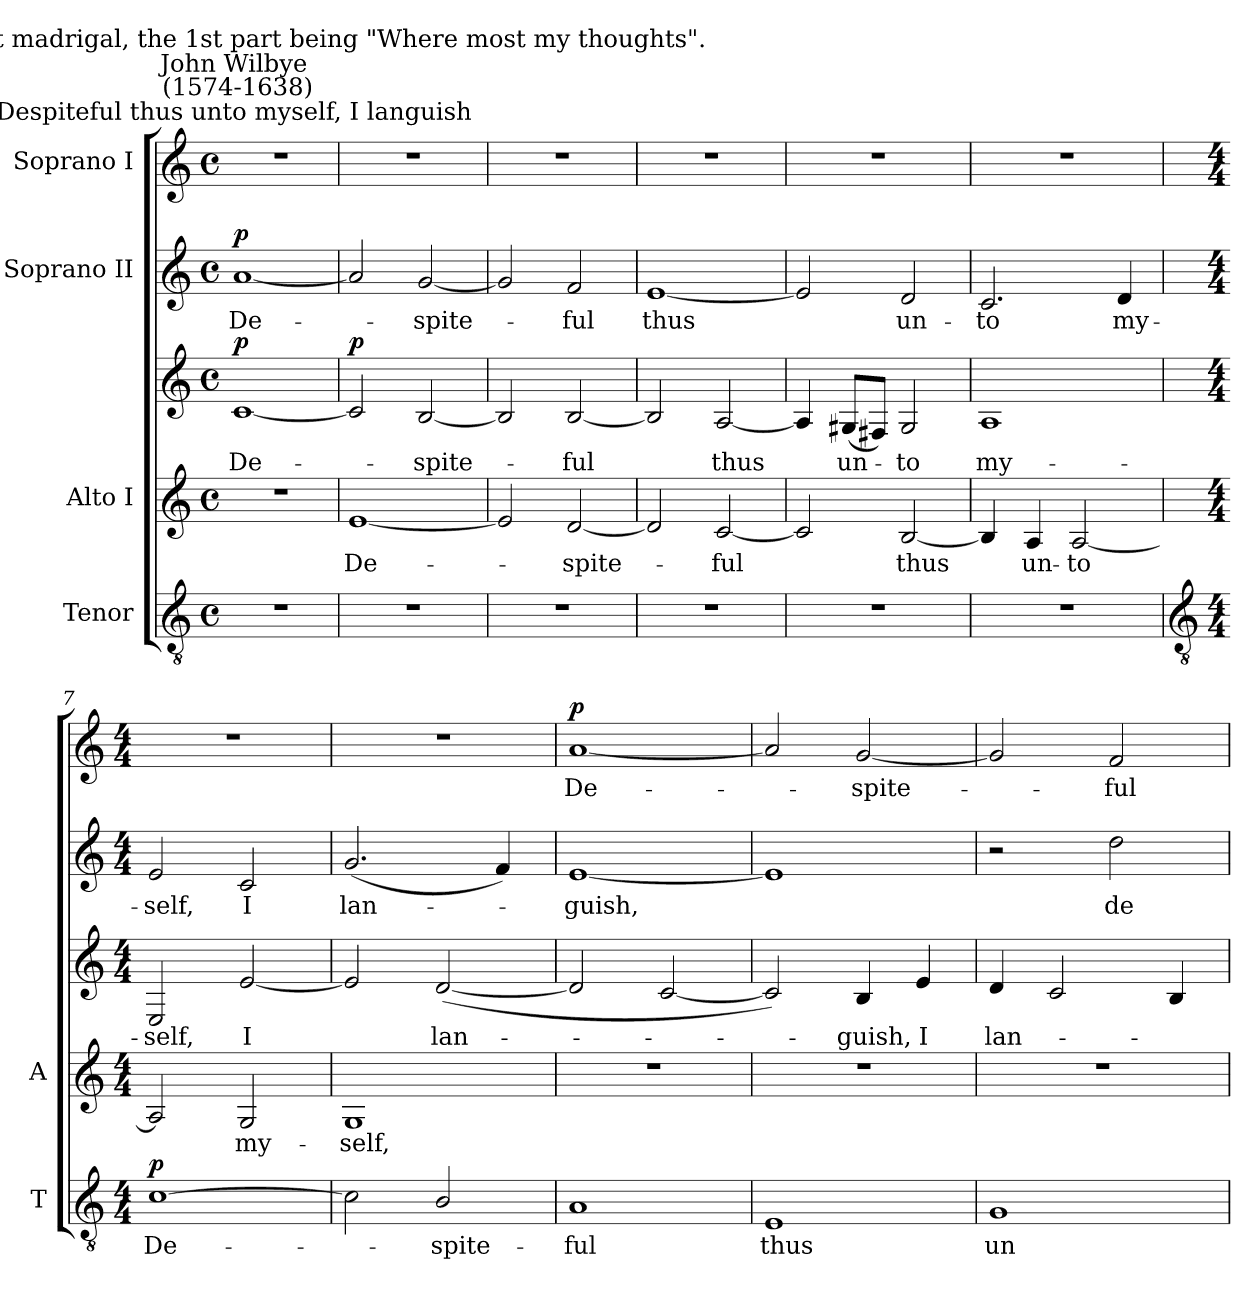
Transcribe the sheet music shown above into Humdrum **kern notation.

**kern	**text	**dynam	**kern	**text	**kern	**text	**dynam	**kern	**text	**dynam	**kern	**text	**dynam
*part4	*part4	*part4	*part3	*part3	*part3	*part3	*part3	*part2	*part2	*part2	*part1	*part1	*part1
*staff5	*staff5	*staff5	*staff4	*staff4	*staff3	*staff3	*staff3/4	*staff2	*staff2	*staff2	*staff1	*staff1	*staff1
*I"Tenor	*	*	*I"Alto I	*	*	*	*	*I"Soprano II	*	*	*I"Soprano I	*	*
*I'T	*	*	*I'A	*	*	*	*	*	*	*	*	*	*
*clefGv2	*	*	*clefG2	*	*clefG2	*	*	*clefG2	*	*	*clefG2	*	*
*k[]	*	*	*k[]	*	*k[]	*	*	*k[]	*	*	*k[]	*	*
*C:	*	*	*C:	*	*C:	*	*	*C:	*	*	*C:	*	*
*M4/4	*	*	*M4/4	*	*M4/4	*	*	*M4/4	*	*	*M4/4	*	*
*met(c)	*	*	*met(c)	*	*met(c)	*	*	*met(c)	*	*	*met(c)	*	*
=1	=1	=1	=1	=1	=1	=1	=1	=1	=1	=1	=1	=1	=1
!	!	!	!	!	!	!	!	!	!	!	!LO:TX:a:cj:t=Despiteful thus unto myself, I languish	!	!
!	!	!	!	!	!	!	!	!	!	!	!LO:TX:a:cj:t=John Wilbye\n (1574-1638)	!	!
!	!	!	!	!	!	!	!	!	!	!	!LO:TX:a:cj:t=2nd part of a 2-part madrigal, the 1st part being "Where most my thoughts".	!	!
!	!	!	!	!	!	!LO:LY:b	!LO:DY:b	!	!LO:LY:b	!LO:DY:b	!	!	!
1r	.	.	1r	.	[1c	De-	p	[1a	De-	p	1r	.	.
=2	=2	=2	=2	=2	=2	=2	=2	=2	=2	=2	=2	=2	=2
!	!	!	!	!LO:LY:b	!	!	!LO:DY:b=2	!	!	!	!	!	!
1r	.	.	[1e	De-	2c]	.	p	2a]	.	.	1r	.	.
!	!	!	!	!	!	!LO:LY:b	!	!	!LO:LY:b	!	!	!	!
.	.	.	.	.	[2B	spite-	.	[2g	spite-	.	.	.	.
=3	=3	=3	=3	=3	=3	=3	=3	=3	=3	=3	=3	=3	=3
1r	.	.	2e]	.	2B]	.	.	2g]	.	.	1r	.	.
!	!	!	!	!LO:LY:b	!	!LO:LY:b	!	!	!LO:LY:b	!	!	!	!
.	.	.	[2d	spite-	[2B	ful	.	2f	ful	.	.	.	.
=4	=4	=4	=4	=4	=4	=4	=4	=4	=4	=4	=4	=4	=4
!	!	!	!	!	!	!	!	!	!LO:LY:b	!	!	!	!
1r	.	.	2d]	.	2B]	.	.	[1e	thus	.	1r	.	.
!	!	!	!	!LO:LY:b	!	!LO:LY:b	!	!	!	!	!	!	!
.	.	.	[2c	ful	[2A	thus	.	.	.	.	.	.	.
=5	=5	=5	=5	=5	=5	=5	=5	=5	=5	=5	=5	=5	=5
1r	.	.	2c]	.	4A]	.	.	2e]	.	.	1r	.	.
!	!	!	!	!	!	!LO:LY:b	!	!	!	!	!	!	!
.	.	.	.	.	(<8G#XL	un-	.	.	.	.	.	.	.
.	.	.	.	.	8F#XJ)	.	.	.	.	.	.	.	.
!	!	!	!	!LO:LY:b	!	!LO:LY:b	!	!	!LO:LY:b	!	!	!	!
.	.	.	[2B	thus	2G#	to	.	2d	un-	.	.	.	.
=6	=6	=6	=6	=6	=6	=6	=6	=6	=6	=6	=6	=6	=6
!	!	!	!	!	!	!LO:LY:b	!	!	!LO:LY:b	!	!	!	!
1r	.	.	4B]	.	1A	my-	.	2.c	-to	.	1r	.	.
!	!	!	!	!LO:LY:b	!	!	!	!	!	!	!	!	!
.	.	.	4A	-un-	.	.	.	.	.	.	.	.	.
!	!	!	!	!LO:LY:b	!	!	!	!	!	!	!	!	!
.	.	.	[2A	-to	.	.	.	.	.	.	.	.	.
!	!	!	!	!	!	!	!	!	!LO:LY:b	!	!	!	!
.	.	.	.	.	.	.	.	4d	my-	.	.	.	.
!!LO:LB:g=z
=7	=7	=7	=7	=7	=7	=7	=7	=7	=7	=7	=7	=7	=7
*clefGv2	*	*	*	*	*	*	*	*	*	*	*	*	*
*M4/4	*	*	*M4/4	*	*M4/4	*	*	*M4/4	*	*	*M4/4	*	*
!	!LO:LY:b	!LO:DY:b	!	!	!	!LO:LY:b	!	!	!LO:LY:b	!	!	!	!
[1c	De-	p	2A]	.	2E	self,	.	2e	-self,	.	1r	.	.
!	!	!	!	!LO:LY:b	!	!LO:LY:b	!	!	!LO:LY:b	!	!	!	!
.	.	.	2G	my-	[2e	I	.	2c	I	.	.	.	.
=8	=8	=8	=8	=8	=8	=8	=8	=8	=8	=8	=8	=8	=8
!	!	!	!	!LO:LY:b	!	!	!	!	!LO:LY:b	!	!	!	!
2c]	.	.	1G	self,	2e]	.	.	(<2.g	lan-	.	1r	.	.
!	!LO:LY:b	!	!	!	!	!LO:LY:b	!	!	!	!	!	!	!
2B/	spite-	.	.	.	(<[2d	-lan-	.	.	.	.	.	.	.
.	.	.	.	.	.	.	.	4f)	.	.	.	.	.
=9	=9	=9	=9	=9	=9	=9	=9	=9	=9	=9	=9	=9	=9
!	!LO:LY:b	!	!	!	!	!	!	!	!LO:LY:b	!	!	!LO:LY:b	!LO:DY:b
1A	-ful	.	1r	.	2d]	.	.	[1e	guish,	.	[1a	De-	p
.	.	.	.	.	[2c	.	.	.	.	.	.	.	.
=10	=10	=10	=10	=10	=10	=10	=10	=10	=10	=10	=10	=10	=10
!	!LO:LY:b	!	!	!	!	!	!	!	!	!	!	!	!
1E	thus	.	1r	.	2c])	.	.	1e]	.	.	2a]	.	.
!	!	!	!	!	!	!LO:LY:b	!	!	!	!	!	!LO:LY:b	!
.	.	.	.	.	4B	guish,	.	.	.	.	[2g	spite-	.
!	!	!	!	!	!	!LO:LY:b	!	!	!	!	!	!	!
.	.	.	.	.	4e	I	.	.	.	.	.	.	.
=11	=11	=11	=11	=11	=11	=11	=11	=11	=11	=11	=11	=11	=11
!	!LO:LY:b	!	!	!	!	!LO:LY:b	!	!	!	!	!	!	!
1G	un-	.	1r	.	4d	lan-	.	2r	.	.	2g]	.	.
.	.	.	.	.	2c/	.	.	.	.	.	.	.	.
!	!	!	!	!	!	!	!	!	!LO:LY:b	!	!	!LO:LY:b	!
.	.	.	.	.	.	.	.	2dd	de-	.	2f	ful	.
.	.	.	.	.	4B	.	.	.	.	.	.	.	.
=	=	=	=	=	=	=	=	=	=	=	=	=	=
*-	*-	*-	*-	*-	*-	*-	*-	*-	*-	*-	*-	*-	*-
